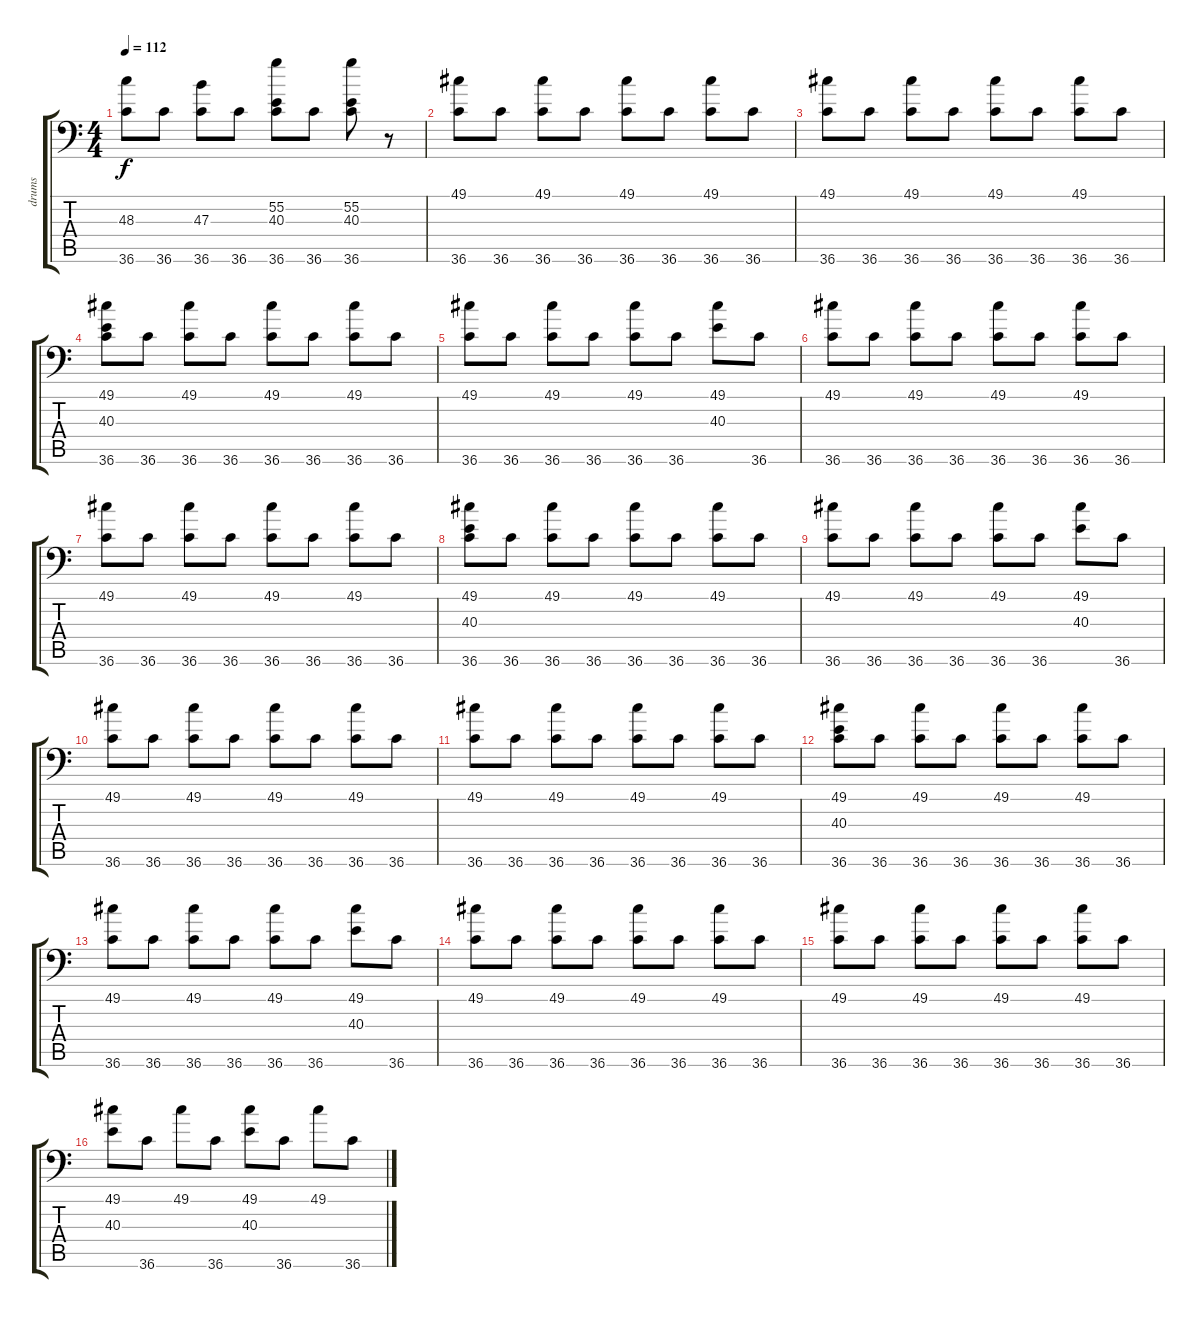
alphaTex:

\track ("drums" "drums") {instrument acousticgrandpiano}
\staff {score tabs}
\tuning (C-1 C-1 C-1 C-1 C-1 C-1) {hide}
\ts (4 4)
\tempo 112
\clef f4
\ks c
(48.3 36.6).8{dy f} 36.6.8 (47.3 36.6).8 36.6.8 (55.2 40.3 36.6).8 36.6.8 (55.2 40.3 36.6).8 r.8 |
(49.1 36.6).8 36.6.8 (49.1 36.6).8 36.6.8 (49.1 36.6).8 36.6.8 (49.1 36.6).8 36.6.8 |
(49.1 36.6).8 36.6.8 (49.1 36.6).8 36.6.8 (49.1 36.6).8 36.6.8 (49.1 36.6).8 36.6.8 |
(49.1 40.3 36.6).8 36.6.8 (49.1 36.6).8 36.6.8 (49.1 36.6).8 36.6.8 (49.1 36.6).8 36.6.8 |
(49.1 36.6).8 36.6.8 (49.1 36.6).8 36.6.8 (49.1 36.6).8 36.6.8 (49.1 40.3).8 36.6.8 |
(49.1 36.6).8 36.6.8 (49.1 36.6).8 36.6.8 (49.1 36.6).8 36.6.8 (49.1 36.6).8 36.6.8 |
(49.1 36.6).8 36.6.8 (49.1 36.6).8 36.6.8 (49.1 36.6).8 36.6.8 (49.1 36.6).8 36.6.8 |
(49.1 40.3 36.6).8 36.6.8 (49.1 36.6).8 36.6.8 (49.1 36.6).8 36.6.8 (49.1 36.6).8 36.6.8 |
(49.1 36.6).8 36.6.8 (49.1 36.6).8 36.6.8 (49.1 36.6).8 36.6.8 (49.1 40.3).8 36.6.8 |
(49.1 36.6).8 36.6.8 (49.1 36.6).8 36.6.8 (49.1 36.6).8 36.6.8 (49.1 36.6).8 36.6.8 |
(49.1 36.6).8 36.6.8 (49.1 36.6).8 36.6.8 (49.1 36.6).8 36.6.8 (49.1 36.6).8 36.6.8 |
(49.1 40.3 36.6).8 36.6.8 (49.1 36.6).8 36.6.8 (49.1 36.6).8 36.6.8 (49.1 36.6).8 36.6.8 |
(49.1 36.6).8 36.6.8 (49.1 36.6).8 36.6.8 (49.1 36.6).8 36.6.8 (49.1 40.3).8 36.6.8 |
(49.1 36.6).8 36.6.8 (49.1 36.6).8 36.6.8 (49.1 36.6).8 36.6.8 (49.1 36.6).8 36.6.8 |
(49.1 36.6).8 36.6.8 (49.1 36.6).8 36.6.8 (49.1 36.6).8 36.6.8 (49.1 36.6).8 36.6.8 |
(49.1 40.3).8 36.6.8 49.1.8 36.6.8 (49.1 40.3).8 36.6.8 49.1.8 36.6.8
